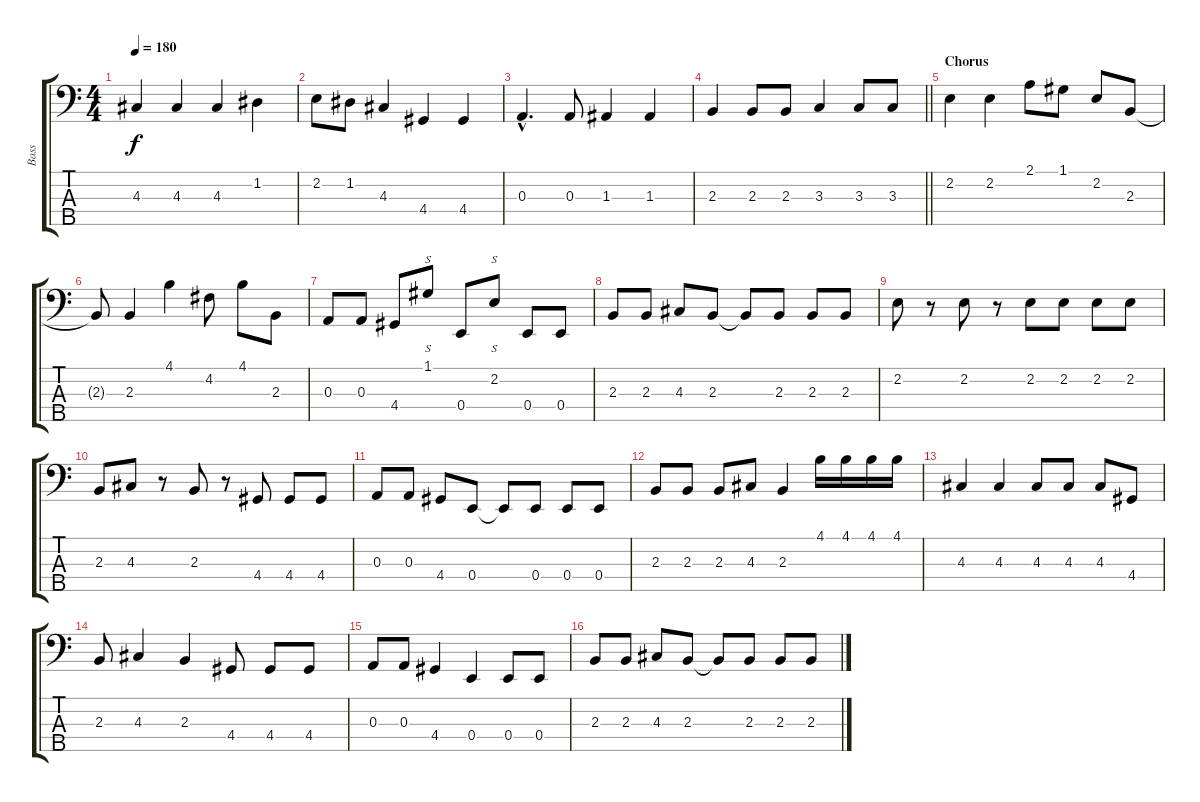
\track ("Bass" "Bass") {instrument slapbass1}
\staff {score tabs}
\tuning (G2 D2 A1 E1 B0) {hide}
\ts (4 4)
\tempo 180
\clef f4
\ks c
4.3.4{dy f} 4.3.4 4.3.4 1.2.4 |
2.2.8 1.2.8 4.3.4 4.4.4 4.4.4 |
0.3{hac}.4{d} 0.3.8 1.3.4 1.3.4 |
\barLineRight lightlight
2.3.4 2.3.8 2.3.8 3.3.4 3.3.8 3.3.8 |
\section ("" "Chorus")
2.2.4 2.2.4 2.1.8 1.1.8 2.2.8 2.3.8 |
2.3{t}.8 2.3.4 4.1.4 4.2.8 4.1.8 2.3.8 |
0.3.8 0.3.8 4.4.8 1.1.8{s instrument slapbass1} 0.4.8{instrument electricbassfinger} 2.2.8{s instrument slapbass1} 0.4.8{instrument electricbassfinger} 0.4.8 |
2.3.8 2.3.8 4.3.8 2.3.8 2.3{t}.8 2.3.8 2.3.8 2.3.8 |
2.2.8 r.8 2.2.8 r.8 2.2.8 2.2.8 2.2.8 2.2.8 |
2.3.8 4.3.8 r.8 2.3.8 r.8 4.4.8 4.4.8 4.4.8 |
0.3.8 0.3.8 4.4.8 0.4.8 0.4{t}.8 0.4.8 0.4.8 0.4.8 |
2.3.8 2.3.8 2.3.8 4.3.8 2.3.4 4.1.16 4.1.16 4.1.16 4.1.16 |
4.3.4 4.3.4 4.3.8 4.3.8 4.3.8 4.4.8 |
2.3.8 4.3.4 2.3.4 4.4.8 4.4.8 4.4.8 |
0.3.8 0.3.8 4.4.4 0.4.4 0.4.8 0.4.8 |
2.3.8 2.3.8 4.3.8 2.3.8 2.3{t}.8 2.3.8 2.3.8 2.3.8
